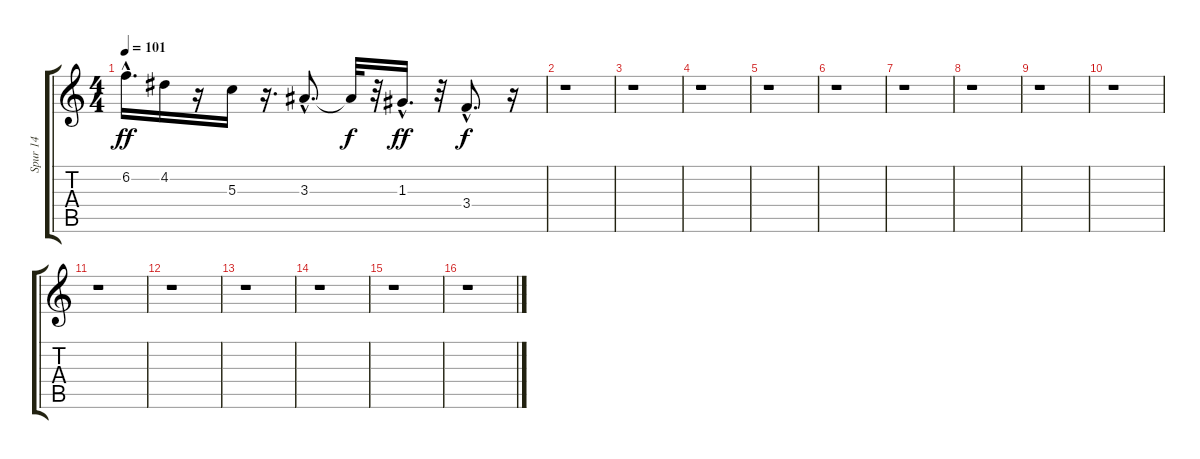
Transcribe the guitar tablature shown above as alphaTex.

\track ("Spur 14" "Spur 14") {instrument distortionguitar}
\staff {score tabs}
\tuning (E4 B3 G3 D3 A2 E2) {hide}
\ts (4 4)
\tempo 101
\clef g2
\ks c
6.2{hac}.16{d dy ff} 4.2.16 r.16 5.3.16 r.16{d} 3.3{hac}.8{d} 3.3{t}.32{dy f} r.32 1.3{hac}.16{d dy ff} r.32 3.4{hac}.8{d dy f} r.16 |
r.1 |
r.1 |
r.1 |
r.1 |
r.1 |
r.1 |
r.1 |
r.1 |
r.1 |
r.1 |
r.1 |
r.1 |
r.1 |
r.1 |
r.1
